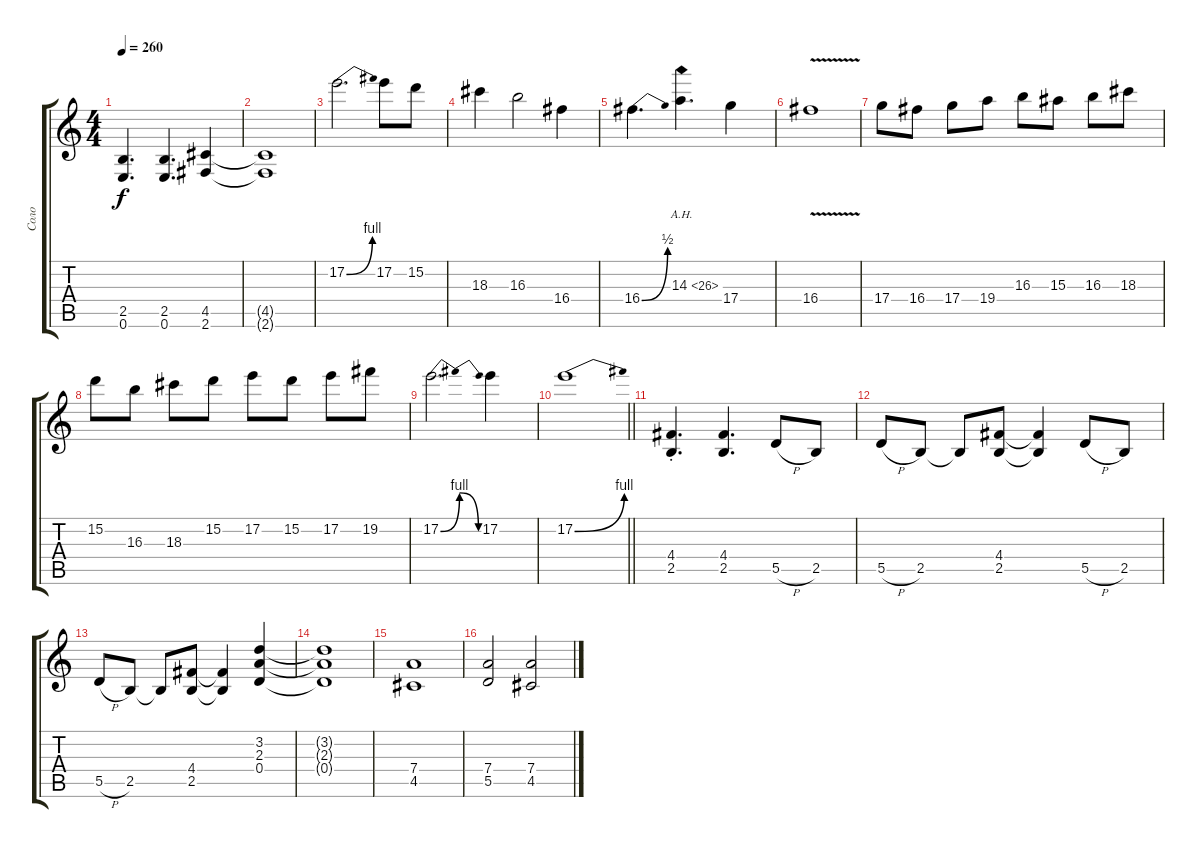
\track ("Соло" "Соло") {instrument distortionguitar}
\staff {score tabs}
\tuning (E4 B3 G3 D3 A2 E2) {hide}
\ts (4 4)
\tempo 260
\clef g2
\ks c
(2.5 0.6).4{d dy f} (2.5 0.6).4{d} (4.5 2.6).4 |
(4.5{t} 2.6{t}).1 |
17.2{be (bend 0 0 60 4)}.2{d} 17.2.8 15.2.8 |
18.3.4 16.3.2 16.4.4 |
16.4{be (bend 0 0 60 2)}.4{d} 14.3{ah 12}.4{d} 17.4.4 |
16.4{v}.1 |
17.4.8 16.4.8 17.4.8 19.4.8 16.3.8 15.3.8 16.3.8 18.3.8 |
15.2.8 16.3.8 18.3.8 15.2.8 17.2.8 15.2.8 17.2.8 19.2.8 |
17.2{be (bendrelease 0 0 15 4 51 4 60 0)}.2{d} 17.2.4 |
\barLineRight lightlight
17.2{be (bend 0 0 60 4)}.1 |
(4.4{st} 2.5{st}).4{d} (4.4 2.5).4{d} 5.5{h}.8 2.5.8 |
5.5{h}.8 2.5.8 2.5{t}.8 (4.4 2.5).8 (4.4{t} 2.5{t}).4 5.5{h}.8 2.5.8 |
5.5{h}.8 2.5.8 2.5{t}.8 (4.4 2.5).8 (4.4{t} 2.5{t}).4 (3.2 2.3 0.4).4 |
(3.2{t} 2.3{t} 0.4{t}).1 |
(7.4 4.5).1 |
(7.4 5.5).2 (7.4 4.5).2
